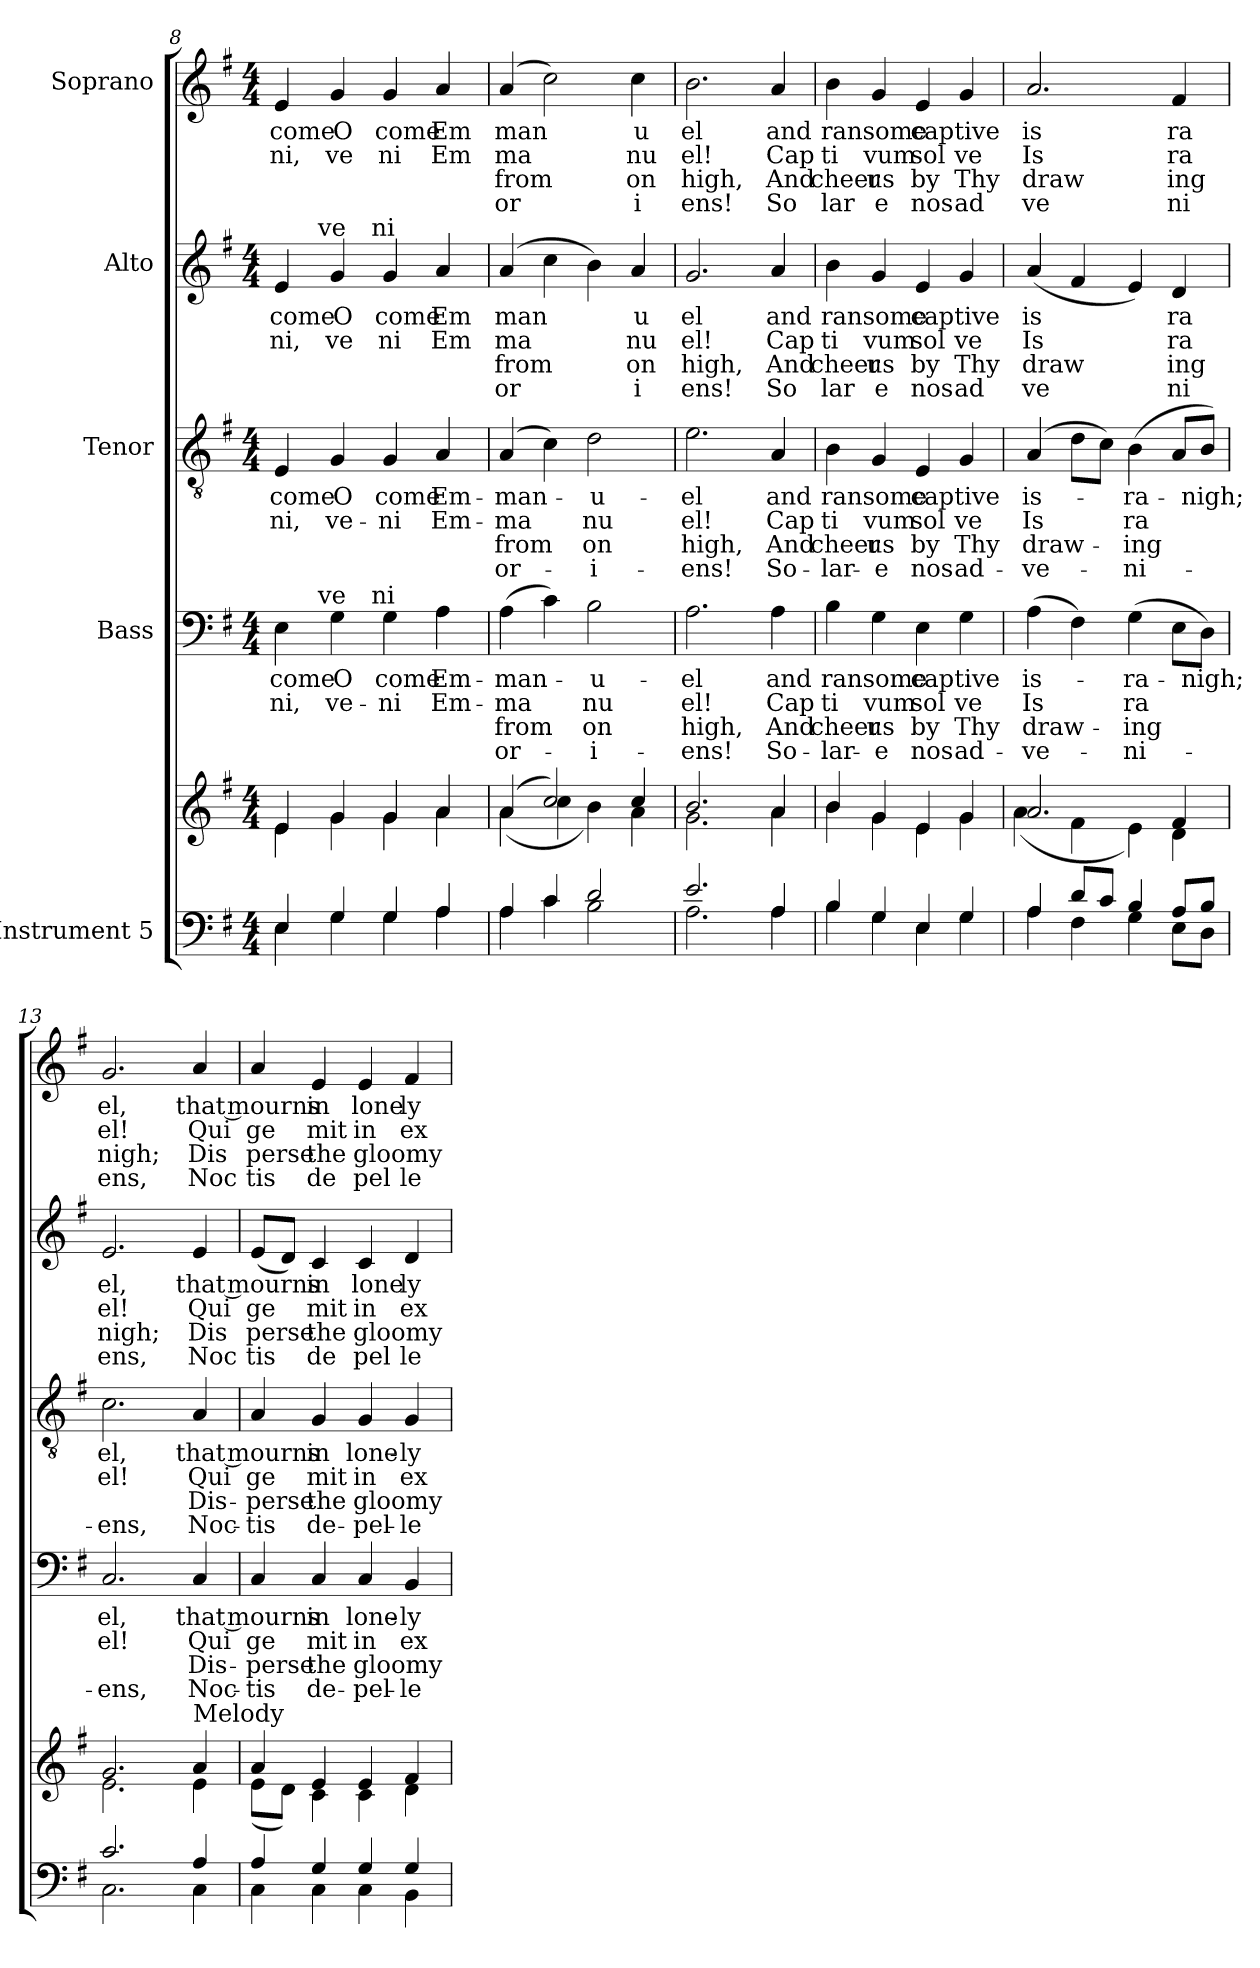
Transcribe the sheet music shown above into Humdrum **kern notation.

**kern	**kern	**kern	**text	**text	**text	**text	**kern	**text	**text	**text	**text	**kern	**text	**text	**text	**text	**kern	**text	**text	**text	**text
*part5	*part5	*part4	*part4	*part4	*part4	*part4	*part3	*part3	*part3	*part3	*part3	*part2	*part2	*part2	*part2	*part2	*part1	*part1	*part1	*part1	*part1
*staff6	*staff5	*staff4	*staff4	*staff4	*staff4	*staff4	*staff3	*staff3	*staff3	*staff3	*staff3	*staff2	*staff2	*staff2	*staff2	*staff2	*staff1	*staff1	*staff1	*staff1	*staff1
*I"Instrument 5	*	*I"Bass	*	*	*	*	*I"Tenor	*	*	*	*	*I"Alto	*	*	*	*	*I"Soprano	*	*	*	*
*clefF4	*clefG2	*clefF4	*	*	*	*	*clefGv2	*	*	*	*	*clefG2	*	*	*	*	*clefG2	*	*	*	*
*k[f#]	*k[f#]	*k[f#]	*	*	*	*	*k[f#]	*	*	*	*	*k[f#]	*	*	*	*	*k[f#]	*	*	*	*
*G:	*G:	*G:	*	*	*	*	*G:	*	*	*	*	*G:	*	*	*	*	*G:	*	*	*	*
*M4/4	*M4/4	*M4/4	*	*	*	*	*M4/4	*	*	*	*	*M4/4	*	*	*	*	*M4/4	*	*	*	*
=8	=8	=8	=8	=8	=8	=8	=8	=8	=8	=8	=8	=8	=8	=8	=8	=8	=8	=8	=8	=8	=8
*^	*^	*	*	*	*	*	*	*	*	*	*	*	*	*	*	*	*	*	*	*	*
!	!	!	!	!	!	!	!	!	!	!	!	!	!	!LO:TX:a:t=ni,	!	!	!	!	!	!	!	!	!
!	!	!	!	!LO:TX:a:t=ni,	!	!	!	!	!	!	!	!	!	!	!	!	!	!	!	!	!	!	!
!	!	!	!	!	!LO:LY:a:cj	!LO:LY:a:cj	!	!	!	!LO:LY:b:cj	!LO:LY:b:cj	!	!	!	!LO:LY:a:cj	!LO:LY:a:cj	!	!	!	!LO:LY:b:cj	!LO:LY:b:cj	!	!
*	*	*	*	*^	*	*	*	*	*	*	*	*	*	*^	*	*	*	*	*	*	*	*	*
*	*	*	*	*	*^	*	*	*	*	*	*	*	*	*	*	*^	*	*	*	*	*	*	*	*	*
4E/	4E\	4e/	4e\	4E\	8..ryy	4...ryy	-come	ni,	.	.	4E/	-come	ni,	.	.	4e/	8..ryy	4...ryy	come	ni,	.	.	4e/	come	ni,	.	.
!	!	!	!	!	!	!	!	!	!	!	!	!	!	!	!	!	!LO:TX:a:t=ve	!	!	!	!	!	!	!	!	!	!
!	!	!	!	!	!LO:TX:a:t=ve	!	!	!	!	!	!	!	!	!	!	!	!	!	!	!	!	!	!	!	!	!	!
.	.	.	.	.	2ryy	.	.	.	.	.	.	.	.	.	.	.	2ryy	.	.	.	.	.	.	.	.	.	.
!	!	!	!	!	!	!	!LO:LY:a:cj	!LO:LY:a:cj	!	!	!	!LO:LY:b:cj	!LO:LY:b:cj	!	!	!	!	!	!LO:LY:a:cj	!LO:LY:a:cj	!	!	!	!LO:LY:b:cj	!LO:LY:b:cj	!	!
4G/	4G\	4g/	4g\	4G\	.	.	O	ve-	.	.	4G/	O	ve-	.	.	4g/	.	.	O	ve	.	.	4g/	O	ve	.	.
!	!	!	!	!	!	!	!	!	!	!	!	!	!	!	!	!	!	!LO:TX:a:t=ni	!	!	!	!	!	!	!	!	!
!	!	!	!	!	!	!LO:TX:a:t=ni	!	!	!	!	!	!	!	!	!	!	!	!	!	!	!	!	!	!	!	!	!
.	.	.	.	.	.	2ryy	.	.	.	.	.	.	.	.	.	.	.	2ryy	.	.	.	.	.	.	.	.	.
!	!	!	!	!	!	!	!LO:LY:a:cj	!LO:LY:a:cj	!	!	!	!LO:LY:b:cj	!LO:LY:b:cj	!	!	!	!	!	!LO:LY:a:cj	!LO:LY:a:cj	!	!	!	!LO:LY:b:cj	!LO:LY:b:cj	!	!
4G/	4G\	4g/	4g\	4G\	.	.	-come	ni	.	.	4G/	-come	ni	.	.	4g/	.	.	come	ni	.	.	4g/	come	ni	.	.
.	.	.	.	.	4ryy	.	.	.	.	.	.	.	.	.	.	.	4ryy	.	.	.	.	.	.	.	.	.	.
!	!	!	!	!	!	!	!LO:LY:a:cj	!LO:LY:a:cj	!	!	!	!LO:LY:b:cj	!LO:LY:b:cj	!	!	!	!	!	!LO:LY:a:cj	!LO:LY:a:cj	!	!	!	!LO:LY:b:cj	!LO:LY:b:cj	!	!
4A/	4A\	4a/	4a\	4A>\	.	.	Em-	-Em-	.	.	4A/	Em-	-Em-	.	.	4a>/	.	.	Em	Em	.	.	4a/	Em	Em	.	.
.	.	.	.	.	32ryy	32ryy	.	.	.	.	.	.	.	.	.	.	32ryy	32ryy	.	.	.	.	.	.	.	.	.
!!LO:PB:g=z
=9	=9	=9	=9	=9	=9	=9	=9	=9	=9	=9	=9	=9	=9	=9	=9	=9	=9	=9	=9	=9	=9	=9	=9	=9	=9	=9	=9
!	!	!	!	!	!	!	!LO:LY:a	!LO:LY:a	!LO:LY:a	!LO:LY:a:cj	!	!LO:LY:b	!LO:LY:b	!LO:LY:b	!LO:LY:b:cj	!	!	!	!LO:LY:a	!LO:LY:a	!LO:LY:a	!LO:LY:a:cj	!	!LO:LY:b	!LO:LY:b	!LO:LY:b	!LO:LY:b:cj
*	*	*	*	*v	*v	*v	*	*	*	*	*	*	*	*	*	*v	*v	*v	*	*	*	*	*	*	*	*	*
4A/	4A\	(>4a/	(<4a\	(>4A\	-man-	-ma	from	or-	(>4A/	-man-	-ma	from	or-	(>4a/	man	ma	from	or	(>4a/	man	ma	from	or
4c/	4c\	2cc/)	4cc\	4c\)	.	.	.	.	4c\)	.	.	.	.	4cc\	.	.	.	.	2cc\)	.	.	.	.
!	!	!	!	!	!LO:LY:a:cj	!LO:LY:a:cj	!LO:LY:a:cj	!LO:LY:a:cj	!	!LO:LY:b:cj	!LO:LY:b:cj	!LO:LY:b:cj	!LO:LY:b:cj	!	!	!	!	!	!	!	!	!	!
2d/	2B\	.	4b\)	2B\	-u-	-nu	on	i-	2d\	-u-	-nu	on	i-	4b\)	.	.	.	.	.	.	.	.	.
!	!	!	!	!	!	!	!	!	!	!	!	!	!	!	!LO:LY:a:cj	!LO:LY:a:cj	!LO:LY:a:cj	!LO:LY:a:cj	!	!LO:LY:b:cj	!LO:LY:b:cj	!LO:LY:b:cj	!LO:LY:b:cj
.	.	4cc/	4a\	.	.	.	.	.	.	.	.	.	.	4a/	u	nu	on	i	4cc\	u	nu	on	i
=10	=10	=10	=10	=10	=10	=10	=10	=10	=10	=10	=10	=10	=10	=10	=10	=10	=10	=10	=10	=10	=10	=10	=10
!	!	!	!	!	!LO:LY:a:cj	!LO:LY:a:cj	!LO:LY:a:cj	!LO:LY:a:cj	!	!LO:LY:b:cj	!LO:LY:b:cj	!LO:LY:b:cj	!LO:LY:b:cj	!	!LO:LY:a:cj	!LO:LY:a:cj	!LO:LY:a:cj	!LO:LY:a:cj	!	!LO:LY:b:cj	!LO:LY:b:cj	!LO:LY:b:cj	!LO:LY:b:cj
2.e/	2.A\	2.b/	2.g\	2.A\	-el	el!	high,	ens!	2.e\	-el	el!	high,	ens!	2.g/	el	el!	high,	ens!	2.b\	el	el!	high,	ens!
!	!	!	!	!	!LO:LY:a:cj	!LO:LY:a:cj	!LO:LY:a:cj	!LO:LY:a:cj	!	!LO:LY:b:cj	!LO:LY:b:cj	!LO:LY:b:cj	!LO:LY:b:cj	!	!LO:LY:a:cj	!LO:LY:a:cj	!LO:LY:a:cj	!LO:LY:a:cj	!	!LO:LY:b:cj	!LO:LY:b:cj	!LO:LY:b:cj	!LO:LY:b:cj
4A/	4A\	4a/	4a\	4A\	and	Cap	And	So-	4A/	and	Cap	And	So-	4a/	and	Cap	And	So	4a/	and	Cap	And	So
=11	=11	=11	=11	=11	=11	=11	=11	=11	=11	=11	=11	=11	=11	=11	=11	=11	=11	=11	=11	=11	=11	=11	=11
!	!	!	!	!	!LO:LY:a	!LO:LY:a:cj	!LO:LY:a:cj	!LO:LY:a:cj	!	!LO:LY:b	!LO:LY:b:cj	!LO:LY:b:cj	!LO:LY:b:cj	!	!LO:LY:a	!LO:LY:a:cj	!LO:LY:a:cj	!LO:LY:a:cj	!	!LO:LY:b	!LO:LY:b:cj	!LO:LY:b:cj	!LO:LY:b:cj
4B/	4B\	4b/	4b\	4B\	-ransome	ti	cheer	lar-	4B\	-ransome	ti	cheer	lar-	4b\	ransome	ti	cheer	lar	4b\	ransome	ti	cheer	lar
!	!	!	!	!	!	!LO:LY:a:cj	!LO:LY:a:cj	!LO:LY:a:cj	!	!	!LO:LY:b:cj	!LO:LY:b:cj	!LO:LY:b:cj	!	!	!LO:LY:a:cj	!LO:LY:a:cj	!LO:LY:a:cj	!	!	!LO:LY:b:cj	!LO:LY:b:cj	!LO:LY:b:cj
4G/	4G\	4g/	4g\	4G\	.	-vum	us	e	4G/	.	-vum	us	e	4g/	.	vum	us	e	4g/	.	vum	us	e
!	!	!	!	!	!LO:LY:a:cj	!LO:LY:a:cj	!LO:LY:a:cj	!LO:LY:a:cj	!	!LO:LY:b:cj	!LO:LY:b:cj	!LO:LY:b:cj	!LO:LY:b:cj	!	!LO:LY:a:cj	!LO:LY:a:cj	!LO:LY:a:cj	!LO:LY:a:cj	!	!LO:LY:b:cj	!LO:LY:b:cj	!LO:LY:b:cj	!LO:LY:b:cj
4E/	4E\	4e/	4e\	4E\	cap	sol	by	nos	4E/	cap	sol	by	nos	4e/	cap	sol	by	nos	4e/	cap	sol	by	nos
!	!	!	!	!	!LO:LY:a:cj	!LO:LY:a:cj	!LO:LY:a:cj	!LO:LY:a:cj	!	!LO:LY:b:cj	!LO:LY:b:cj	!LO:LY:b:cj	!LO:LY:b:cj	!	!LO:LY:a:cj	!LO:LY:a:cj	!LO:LY:a:cj	!LO:LY:a:cj	!	!LO:LY:b:cj	!LO:LY:b:cj	!LO:LY:b:cj	!LO:LY:b:cj
4G/	4G\	4g/	4g\	4G\	tive	ve	Thy	ad-	4G/	tive	ve	Thy	ad-	4g/	tive	ve	Thy	ad	4g/	tive	ve	Thy	ad
=12	=12	=12	=12	=12	=12	=12	=12	=12	=12	=12	=12	=12	=12	=12	=12	=12	=12	=12	=12	=12	=12	=12	=12
!	!	!	!	!	!LO:LY:a:cj	!LO:LY:a:cj	!LO:LY:a	!LO:LY:a:cj	!	!LO:LY:b:cj	!LO:LY:b:cj	!LO:LY:b	!LO:LY:b:cj	!	!LO:LY:a:cj	!LO:LY:a:cj	!LO:LY:a:cj	!LO:LY:a:cj	!	!LO:LY:b:cj	!LO:LY:b:cj	!LO:LY:b:cj	!LO:LY:b:cj
4A/	4A\	2.a/	(<4a\	(>4A\	-is-	-Is	draw-	-ve-	(>4A/	-is-	-Is	draw-	-ve-	(<4a/	is	Is	draw	ve	2.a/	is	Is	draw	ve
8d/L	4F#\	.	4f#\	4F#\)	.	.	.	.	8d\L	.	.	.	.	4f#/	.	.	.	.	.	.	.	.	.
8c/J	.	.	.	.	.	.	.	.	8c\J)	.	.	.	.	.	.	.	.	.	.	.	.	.	.
!	!	!	!	!	!LO:LY:a:cj	!LO:LY:a:cj	!LO:LY:a	!LO:LY:a:cj	!	!LO:LY:b:cj	!LO:LY:b:cj	!LO:LY:b	!LO:LY:b:cj	!	!	!	!	!	!	!	!	!	!
4B/	4G\	.	4e\)	(>4G\	-ra-	-ra	ing	ni-	(>4B\	-ra-	-ra	ing	ni-	4e/)	.	.	.	.	.	.	.	.	.
!	!	!	!	!	!	!	!	!	!	!	!	!	!	!	!LO:LY:a:cj	!LO:LY:a:cj	!LO:LY:a:cj	!LO:LY:a:cj	!	!LO:LY:b:cj	!LO:LY:b:cj	!LO:LY:b:cj	!LO:LY:b:cj
8A/L	8E\L	4f#/	4d\	8E\L	.	.	.	.	8A/L	.	.	.	.	4d/	ra	ra	ing	ni	4f#/	ra	ra	ing	ni
!	!	!	!	!	!LO:LY:a	!	!	!	!	!LO:LY:b	!	!	!	!	!	!	!	!	!	!	!	!	!
8B/J	8D\J	.	.	8D\J)	-nigh;	.	.	.	8B/J)	-nigh;	.	.	.	.	.	.	.	.	.	.	.	.	.
=13	=13	=13	=13	=13	=13	=13	=13	=13	=13	=13	=13	=13	=13	=13	=13	=13	=13	=13	=13	=13	=13	=13	=13
!	!	!	!	!	!LO:LY:a:cj	!LO:LY:a:cj	!	!LO:LY:a:cj	!	!LO:LY:b:cj	!LO:LY:b:cj	!	!LO:LY:b:cj	!	!LO:LY:a:cj	!LO:LY:a:cj	!LO:LY:a:cj	!LO:LY:a:cj	!	!LO:LY:b:cj	!LO:LY:b:cj	!LO:LY:b:cj	!LO:LY:b:cj
2.c/	2.C\	2.g/	2.e\	2.C/	el,	el!	.	ens,	2.c\	el,	el!	.	ens,	2.e/	el,	el!	nigh;	ens,	2.g/	el,	el!	nigh;	ens,
!	!	!LO:TX:a:t=Melody	!	!	!	!	!	!	!	!	!	!	!	!	!	!	!	!	!	!	!	!	!
!	!	!	!	!	!LO:LY:a:cj	!LO:LY:a:cj	!LO:LY:a:cj	!LO:LY:a:cj	!	!LO:LY:b:cj	!LO:LY:b:cj	!LO:LY:b:cj	!LO:LY:b:cj	!	!LO:LY:a:cj	!LO:LY:a:cj	!LO:LY:a:cj	!LO:LY:a:cj	!	!LO:LY:b:cj	!LO:LY:b:cj	!LO:LY:b:cj	!LO:LY:b:cj
4A/	4C\	4a/	4e\	4C/	that mourns	Qui	Dis-	-Noc-	4A/	that mourns	Qui	Dis-	-Noc-	4e/	that mourns	Qui	Dis	Noc	4a/	that mourns	Qui	Dis	Noc
=14	=14	=14	=14	=14	=14	=14	=14	=14	=14	=14	=14	=14	=14	=14	=14	=14	=14	=14	=14	=14	=14	=14	=14
!	!	!	!	!	!	!LO:LY:a:cj	!LO:LY:a:cj	!LO:LY:a:cj	!	!	!LO:LY:b:cj	!LO:LY:b:cj	!LO:LY:b:cj	!	!	!LO:LY:a:cj	!LO:LY:a:cj	!LO:LY:a:cj	!	!	!LO:LY:b:cj	!LO:LY:b:cj	!LO:LY:b:cj
4A/	4C\	4a/	(<8e\L	4C/	.	-ge	perse	tis	4A/	.	-ge	perse	tis	(<8e/L	.	ge	perse	tis	4a/	.	ge	perse	tis
.	.	.	8d\J)	.	.	.	.	.	.	.	.	.	.	8d/J)	.	.	.	.	.	.	.	.	.
!	!	!	!	!	!LO:LY:a:cj	!LO:LY:a:cj	!LO:LY:a:cj	!LO:LY:a:cj	!	!LO:LY:b:cj	!LO:LY:b:cj	!LO:LY:b:cj	!LO:LY:b:cj	!	!LO:LY:a:cj	!LO:LY:a:cj	!LO:LY:a:cj	!LO:LY:a:cj	!	!LO:LY:b:cj	!LO:LY:b:cj	!LO:LY:b:cj	!LO:LY:b:cj
4G/	4C\	4e/	4c\	4C/	in	mit	the	de-	4G/	in	mit	the	de-	4c/	in	mit	the	de	4e/	in	mit	the	de
!	!	!	!	!	!LO:LY:a:cj	!LO:LY:a:cj	!LO:LY:a:cj	!LO:LY:a:cj	!	!LO:LY:b:cj	!LO:LY:b:cj	!LO:LY:b:cj	!LO:LY:b:cj	!	!LO:LY:a:cj	!LO:LY:a:cj	!LO:LY:a:cj	!LO:LY:a:cj	!	!LO:LY:b:cj	!LO:LY:b:cj	!LO:LY:b:cj	!LO:LY:b:cj
4G/	4C\	4e/	4c\	4C/	-lone-	-in	gloomy	pel-	4G/	-lone-	-in	gloomy	pel-	4c/	lone	in	gloomy	pel	4e/	lone	in	gloomy	pel
!	!	!	!	!	!LO:LY:a:cj	!LO:LY:a:cj	!	!LO:LY:a:cj	!	!LO:LY:b:cj	!LO:LY:b:cj	!	!LO:LY:b:cj	!	!LO:LY:a:cj	!LO:LY:a:cj	!	!LO:LY:a:cj	!	!LO:LY:b:cj	!LO:LY:b:cj	!	!LO:LY:b:cj
4G/	4BB\	4f#/	4d\	4BB/	-ly	ex	.	le	4G/	-ly	ex	.	le	4d/	ly	ex	.	le	4f#/	ly	ex	.	le
*v	*v	*	*	*	*	*	*	*	*	*	*	*	*	*	*	*	*	*	*	*	*	*	*
*	*v	*v	*	*	*	*	*	*	*	*	*	*	*	*	*	*	*	*	*	*	*	*
=	=	=	=	=	=	=	=	=	=	=	=	=	=	=	=	=	=	=	=	=	=
*-	*-	*-	*-	*-	*-	*-	*-	*-	*-	*-	*-	*-	*-	*-	*-	*-	*-	*-	*-	*-	*-
